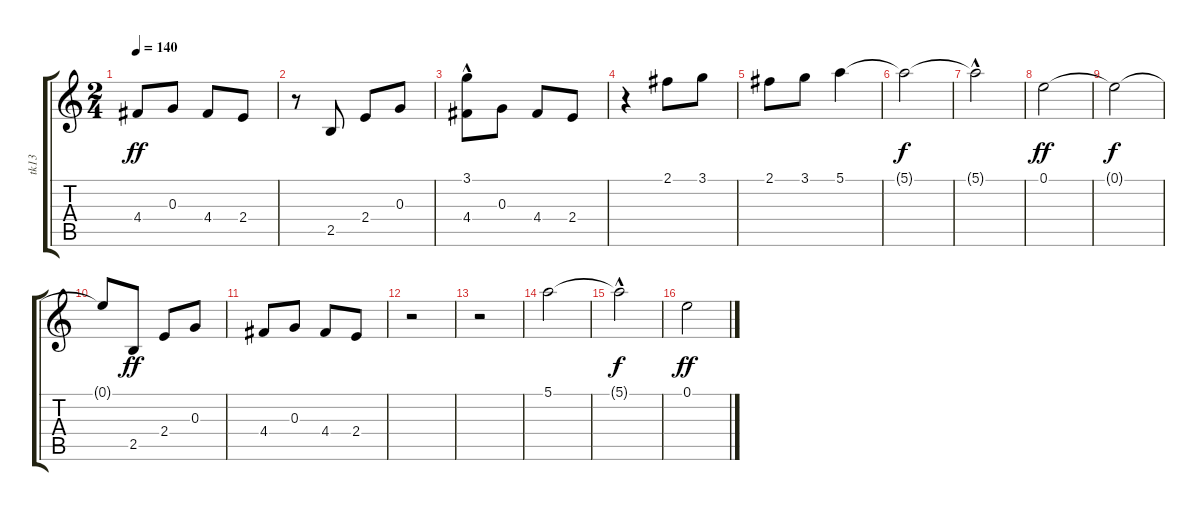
\track ("tk13" "tk13") {instrument electricguitarjazz}
\staff {score tabs}
\tuning (E4 B3 G3 D3 A2 E2) {hide}
\ts (2 4)
\tempo 140
\clef g2
\ks c
4.4.8{dy ff} 0.3.8 4.4.8 2.4.8 |
r.8 2.5.8 2.4.8 0.3.8 |
(3.1{hac} 4.4).8 0.3.8 4.4.8 2.4.8 |
r.4 2.1.8 3.1.8 |
2.1.8 3.1.8 5.1.4 |
5.1{t}.2{dy f} |
5.1{hac t}.2 |
0.1.2{dy ff} |
0.1{t}.2{dy f} |
0.1{t}.8 2.5.8{dy ff} 2.4.8 0.3.8 |
4.4.8 0.3.8 4.4.8 2.4.8 |
r.2 |
r.2 |
5.1.2 |
5.1{hac t}.2{dy f} |
0.1.2{dy ff}
